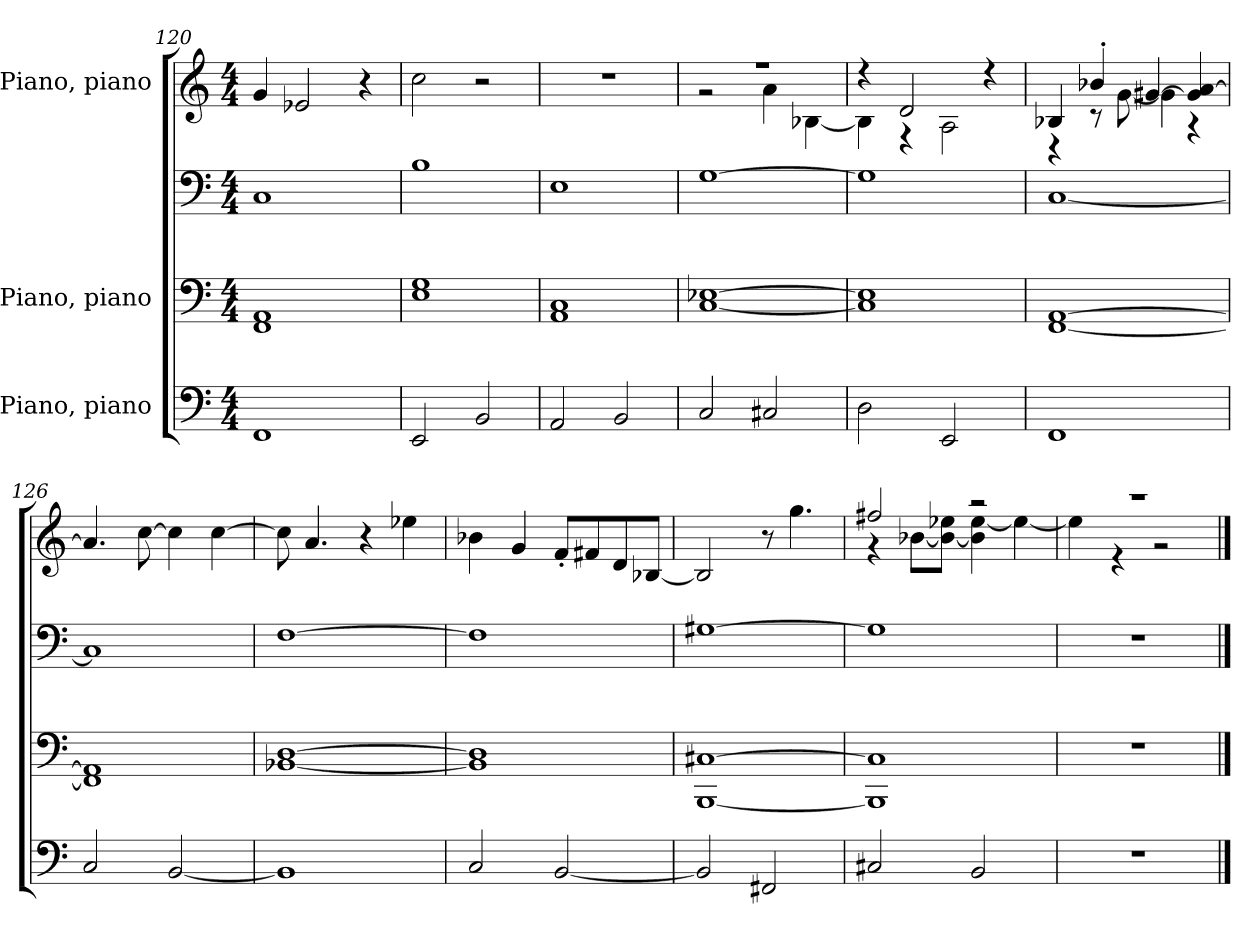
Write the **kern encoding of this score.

**kern	**kern	**kern	**kern
*part3	*part2	*part2	*part1
*staff4	*staff3	*staff2	*staff1
*I"Piano, piano	*I"Piano, piano	*	*I"Piano, piano
*clefF4	*clefF4	*clefF4	*clefG2
*k[]	*k[]	*k[]	*k[]
*M4/4	*M4/4	*M4/4	*M4/4
=120	=120	=120	=120
1FF	1FF 1AA	1C	4g/
.	.	.	2e-X/
.	.	.	4r
=121	=121	=121	=121
2EE/	1E 1G	1B	2cc\
2BB/	.	.	2r
=122	=122	=122	=122
2AA/	1AA 1C	1E	1r
2BB/	.	.	.
!!LO:PB:g=z
=123	=123	=123	=123
*	*	*	*^
2C/	[1C [1E-X	[1G	1r	2r
2C#X/	.	.	.	4a\
.	.	.	.	[4B-X\
=124	=124	=124	=124	=124
2D\	1C] 1E-]	1G]	4r	4B-\]
.	.	.	2d/	4r
2EE/	.	.	.	2A\
.	.	.	4r	.
=125	=125	=125	=125	=125
1FF	[1FF [1AA	[1C	4B-X/	4r
.	.	.	4b-X'/	8r
.	.	.	.	[8g\
.	.	.	[4g#X/	4g\]
.	.	.	4g#/] [4a/	4r
*	*	*	*v	*v
=126	=126	=126	=126
2C/	1FF] 1AA]	1C]	4.a/]
.	.	.	[8cc\
[2BB/	.	.	4cc\]
.	.	.	[4cc\
=127	=127	=127	=127
1BB]	[1BB-X [1D	[1F	8cc\]
.	.	.	4.a/
.	.	.	4r
.	.	.	4ee-X\
=128	=128	=128	=128
2C/	1BB-] 1D]	1F]	4b-X\
.	.	.	4g/
[2BB/	.	.	8f'/L
.	.	.	8f#X/
.	.	.	8d/
.	.	.	[8B-X/J
!!LO:LB:g=z
=129	=129	=129	=129
2BB/]	[1BBB [1C#X	[1G#X	2B-/]
2FF#X/	.	.	8r
.	.	.	4.gg\
=130	=130	=130	=130
*	*	*	*^
2C#X/	1BBB] 1C#]	1G#]	2ff#X/	4r
.	.	.	.	[8b-X\L
.	.	.	.	8b-\_ 8ee-X\J
2BB/	.	.	2r	4b-\] [4ee-\
.	.	.	.	4ee-\_
=131	=131	=131	=131	=131
1r	1r	1r	1r	4ee-\]
.	.	.	.	4r
.	.	.	.	2r
*	*	*	*v	*v
==	==	==	==
*-	*-	*-	*-
